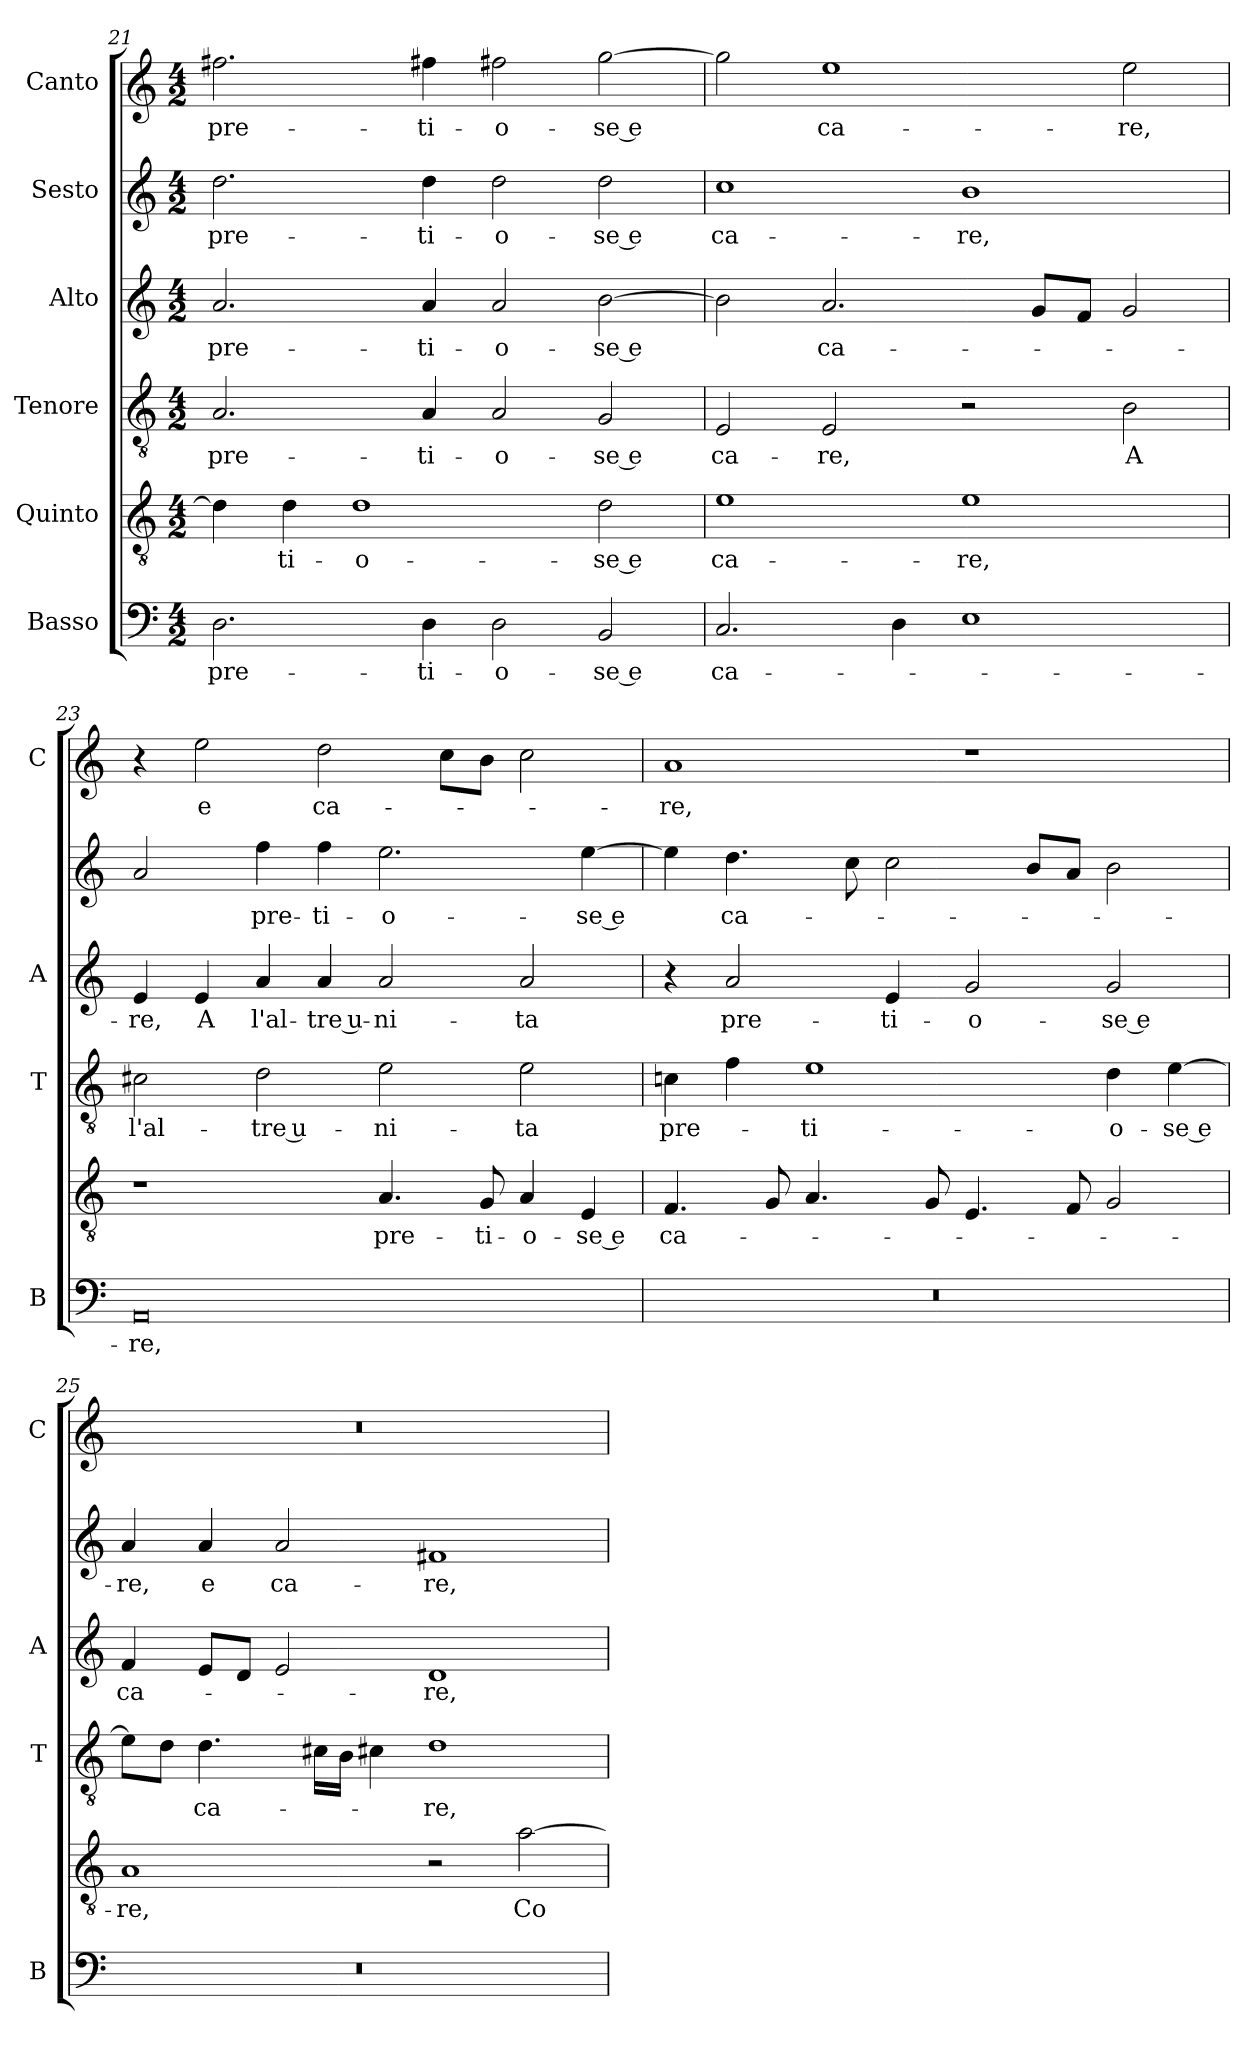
**kern	**text	**kern	**text	**kern	**text	**kern	**text	**kern	**text	**kern	**text
*part6	*part6	*part5	*part5	*part4	*part4	*part3	*part3	*part2	*part2	*part1	*part1
*staff6	*staff6	*staff5	*staff5	*staff4	*staff4	*staff3	*staff3	*staff2	*staff2	*staff1	*staff1
*I"Basso	*	*I"Quinto	*	*I"Tenore	*	*I"Alto	*	*I"Sesto	*	*I"Canto	*
*I'B	*	*	*	*I'T	*	*I'A	*	*	*	*I'C	*
*clefF4	*	*clefGv2	*	*clefGv2	*	*clefG2	*	*clefG2	*	*clefG2	*
*k[]	*	*k[]	*	*k[]	*	*k[]	*	*k[]	*	*k[]	*
*M4/2	*	*M4/2	*	*M4/2	*	*M4/2	*	*M4/2	*	*M4/2	*
=21	=21	=21	=21	=21	=21	=21	=21	=21	=21	=21	=21
2.D	pre-	4d]	.	2.A	pre-	2.a	pre-	2.dd	pre-	2.ff#X	pre-
.	.	4d	-ti-	.	.	.	.	.	.	.	.
.	.	1d	-o-	.	.	.	.	.	.	.	.
4D	-ti-	.	.	4A	-ti-	4a	-ti-	4dd	-ti-	4ff#X	-ti-
2D	-o-	.	.	2A	-o-	2a	-o-	2dd	-o-	2ff#X	-o-
2BB	-se e	2d	-se e	2G	-se e	[2b	-se e	2dd	-se e	[2gg	-se e
=22	=22	=22	=22	=22	=22	=22	=22	=22	=22	=22	=22
2.C	ca-	1e	ca-	2E	ca-	2b]	.	1cc	ca-	2gg]	.
.	.	.	.	2E	-re,	2.a	ca-	.	.	1ee	ca-
4D	.	.	.	.	.	.	.	.	.	.	.
1E	.	1e	-re,	2r	.	.	.	1b	-re,	.	.
.	.	.	.	.	.	8gL	.	.	.	.	.
.	.	.	.	.	.	8fJ	.	.	.	.	.
.	.	.	.	2B	A	2g	.	.	.	2ee	-re,
=23	=23	=23	=23	=23	=23	=23	=23	=23	=23	=23	=23
0AA	-re,	1r	.	2c#X	l'al-	4e	-re,	2a	.	4r	.
.	.	.	.	.	.	4e	A	.	.	2ee	e
.	.	.	.	2d	-tre u-	4a	l'al-	4ff	pre-	.	.
.	.	.	.	.	.	4a	-tre u-	4ff	-ti-	2dd	ca-
.	.	4.A	pre-	2e	-ni-	2a	-ni-	2.ee	-o-	.	.
.	.	.	.	.	.	.	.	.	.	8ccL	.
.	.	8G	-ti-	.	.	.	.	.	.	8bJ	.
.	.	4A	-o-	2e	-ta	2a	-ta	.	.	2cc	.
.	.	4E	-se e	.	.	.	.	[4ee	-se e	.	.
=24	=24	=24	=24	=24	=24	=24	=24	=24	=24	=24	=24
0r	.	4.F	ca-	4cn	pre-	4r	.	4ee]	.	1a	-re,
.	.	.	.	4f	.	2a	pre-	4.dd	ca-	.	.
.	.	8G	.	.	.	.	.	.	.	.	.
.	.	4.A	.	1e	-ti-	.	.	.	.	.	.
.	.	.	.	.	.	.	.	8cc	.	.	.
.	.	.	.	.	.	4e	-ti-	2cc	.	.	.
.	.	8G	.	.	.	.	.	.	.	.	.
.	.	4.E	.	.	.	2g	-o-	.	.	1r	.
.	.	.	.	.	.	.	.	8bL	.	.	.
.	.	8F	.	.	.	.	.	8aJ	.	.	.
.	.	2G	.	4d	-o-	2g	-se e	2b	.	.	.
.	.	.	.	[4e	-se e	.	.	.	.	.	.
=25	=25	=25	=25	=25	=25	=25	=25	=25	=25	=25	=25
0r	.	1A	-re,	8eL]	.	4f	ca-	4a	-re,	0r	.
.	.	.	.	8dJ	.	.	.	.	.	.	.
.	.	.	.	4.d	ca-	8eL	.	4a	e	.	.
.	.	.	.	.	.	8dJ	.	.	.	.	.
.	.	.	.	.	.	2e	.	2a	ca-	.	.
.	.	.	.	16c#XLL	.	.	.	.	.	.	.
.	.	.	.	16BJJ	.	.	.	.	.	.	.
.	.	.	.	4c#X	.	.	.	.	.	.	.
.	.	2r	.	1d	-re,	1d	-re,	1f#X	-re,	.	.
.	.	[2a	Co	.	.	.	.	.	.	.	.
=	=	=	=	=	=	=	=	=	=	=	=
*-	*-	*-	*-	*-	*-	*-	*-	*-	*-	*-	*-
